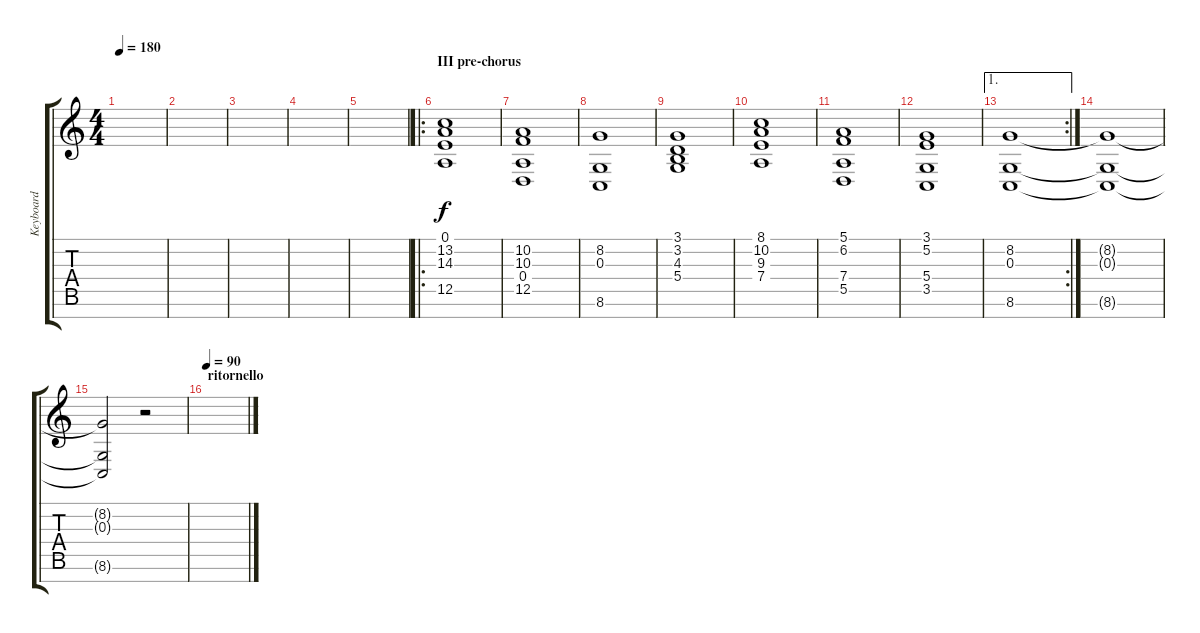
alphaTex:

\track ("Keyboard" "Keyboard") {instrument stringensemble2}
\staff {score tabs}
\tuning (E4 B3 G3 D3 A2 E2 B1) {hide}
\ts (4 4)
\tempo 180
\clef g2
\ks aminor
|
|
|
|
|
\ro
\section ("" "III pre-chorus")
(0.1 13.2 14.3 12.5).1 |
(10.2 10.3 0.4 12.5).1 |
(8.2 0.3 8.6).1 |
(3.1 3.2 4.3 5.4).1 |
(8.1 10.2 9.3 7.4).1 |
(5.1 6.2 7.4 5.5).1 |
(3.1 5.2 5.4 3.5).1 |
\ae 1
\rc 2
(8.2 0.3 8.6).1 |
(8.2{t} 0.3{t} 8.6{t}).1 |
(8.2{t} 0.3{t} 8.6{t}).2 r.2 |
\section ("" "ritornello")
\tempo 90
